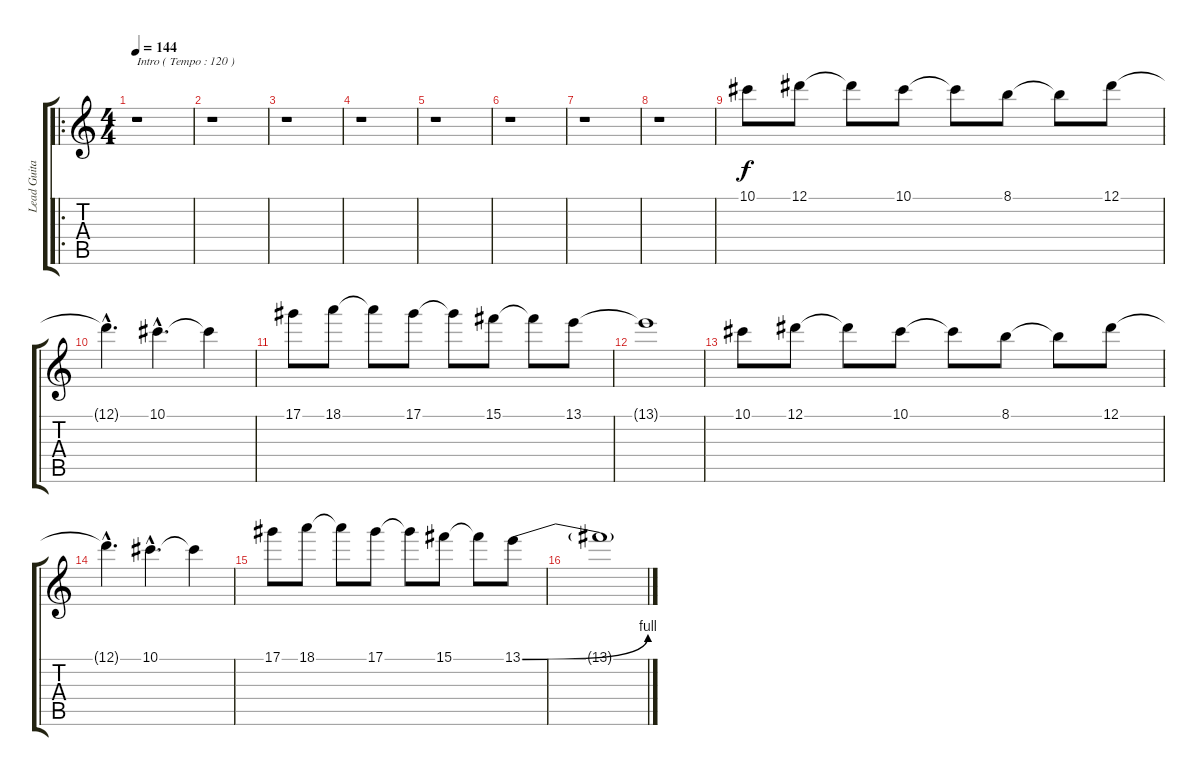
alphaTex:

\track ("Lead Guitar II" "Lead Guita") {instrument distortionguitar}
\staff {score tabs}
\tuning (Eb4 Bb3 Gb3 Db3 Ab2 Eb2) {hide}
\ro
\ts (4 4)
\tempo 144
\tempo 120
\tempo 144
\clef g2
\ks c
r.1{txt "Intro ( Tempo : 120 )" dy f instrument distortionguitar} |
r.1 |
r.1 |
r.1 |
r.1 |
r.1 |
r.1 |
r.1 |
10.1.8 12.1.8 12.1{t}.8 10.1.8 10.1{t}.8 8.1.8 8.1{t}.8 12.1.8 |
12.1{hac t}.4{d} 10.1{hac}.4{d} 10.1{t}.4 |
17.1.8 18.1.8 18.1{t}.8 17.1.8 17.1{t}.8 15.1.8 15.1{t}.8 13.1.8 |
13.1{t}.1 |
10.1.8 12.1.8 12.1{t}.8 10.1.8 10.1{t}.8 8.1.8 8.1{t}.8 12.1.8 |
12.1{hac t}.4{d} 10.1{hac}.4{d} 10.1{t}.4 |
17.1.8 18.1.8 18.1{t}.8 17.1.8 17.1{t}.8 15.1.8 15.1{t}.8 13.1{be (bend 0 0 60 4)}.8 |
13.1{t}.1
